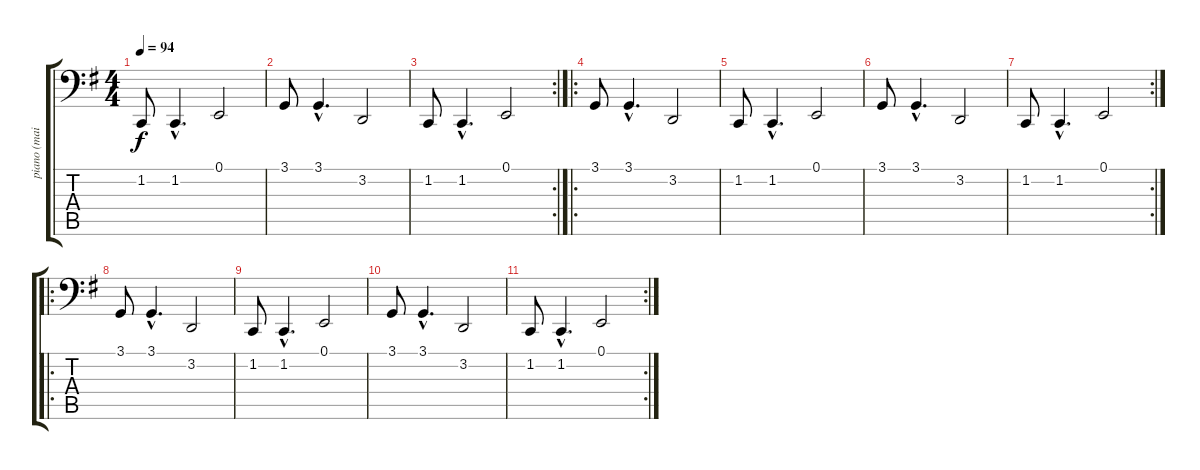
\track ("piano (main gauche)" "piano (mai") {instrument acousticgrandpiano}
\staff {score tabs}
\tuning (E2 B1 G1 D1 A0 D0) {hide}
\ts (4 4)
\tempo 94
\clef f4
\ks g
1.2.8{dy f} 1.2{hac}.4{d} 0.1.2 |
3.1.8 3.1{hac}.4{d} 3.2.2 |
\rc 2
1.2.8 1.2{hac}.4{d} 0.1.2 |
\ro
3.1.8 3.1{hac}.4{d} 3.2.2 |
1.2.8 1.2{hac}.4{d} 0.1.2 |
3.1.8 3.1{hac}.4{d} 3.2.2 |
\rc 2
1.2.8 1.2{hac}.4{d} 0.1.2 |
\ro
3.1.8 3.1{hac}.4{d} 3.2.2 |
1.2.8 1.2{hac}.4{d} 0.1.2 |
3.1.8 3.1{hac}.4{d} 3.2.2 |
\rc 2
1.2.8 1.2{hac}.4{d} 0.1.2
